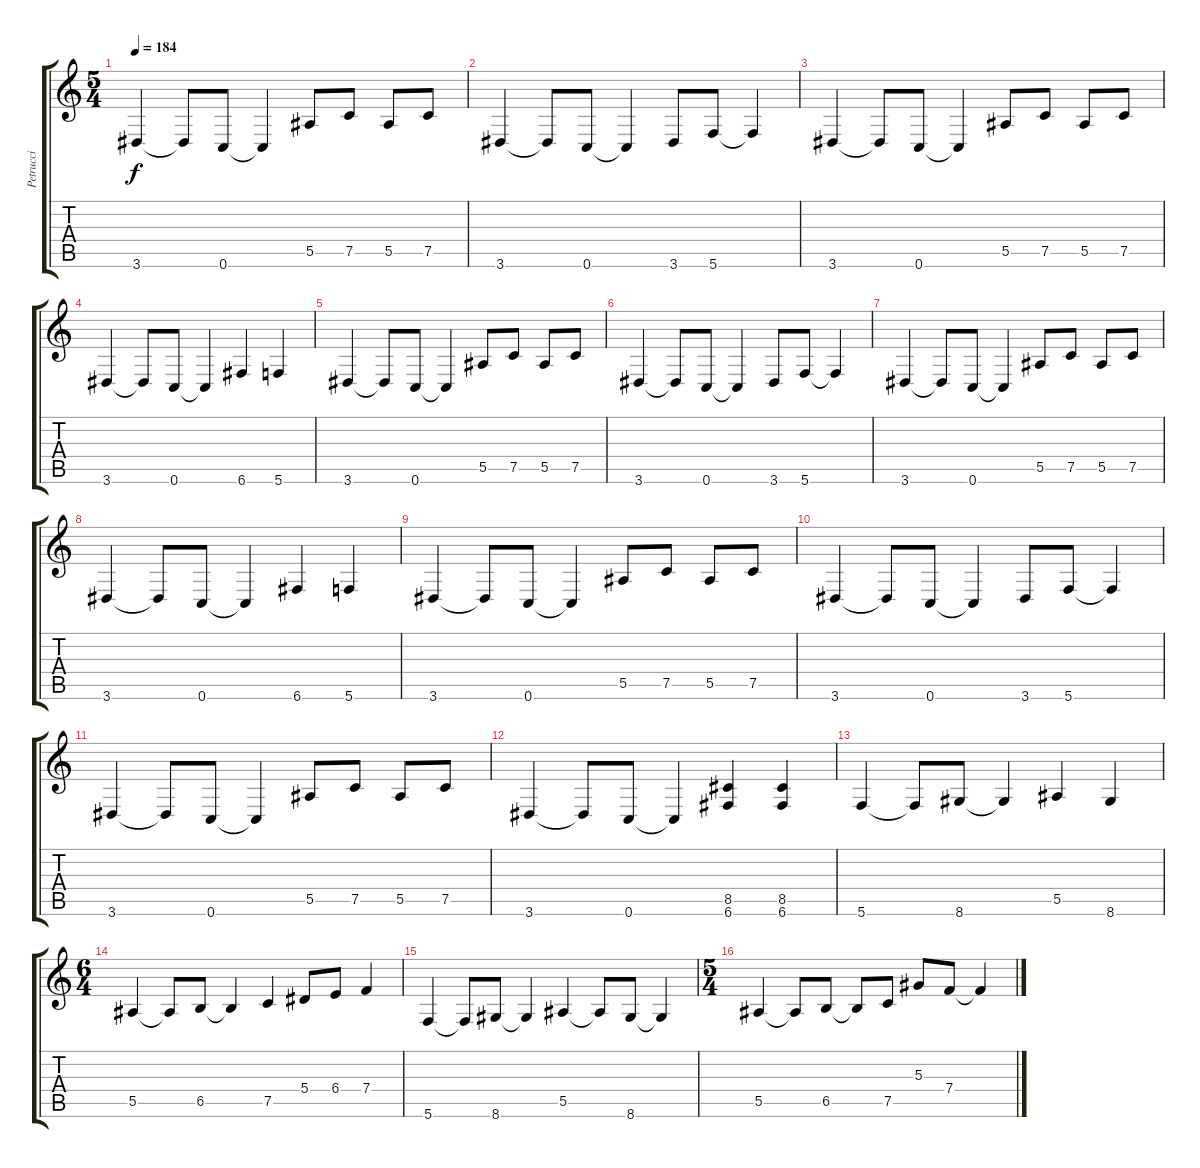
\track ("Petrucci" "Petrucci") {instrument distortionguitar}
\staff {score tabs}
\tuning (C4 G3 Eb3 Bb2 F2 C2) {hide}
\ts (5 4)
\tempo 184
\clef g2
\ks c
3.6.4{dy f} 3.6{t}.8 0.6.8 0.6{t}.4 5.5.8 7.5.8 5.5.8 7.5.8 |
3.6.4 3.6{t}.8 0.6.8 0.6{t}.4 3.6.8 5.6.8 5.6{t}.4 |
3.6.4 3.6{t}.8 0.6.8 0.6{t}.4 5.5.8 7.5.8 5.5.8 7.5.8 |
3.6.4 3.6{t}.8 0.6.8 0.6{t}.4 6.6.4 5.6.4 |
3.6.4 3.6{t}.8 0.6.8 0.6{t}.4 5.5.8 7.5.8 5.5.8 7.5.8 |
3.6.4 3.6{t}.8 0.6.8 0.6{t}.4 3.6.8 5.6.8 5.6{t}.4 |
3.6.4 3.6{t}.8 0.6.8 0.6{t}.4 5.5.8 7.5.8 5.5.8 7.5.8 |
3.6.4 3.6{t}.8 0.6.8 0.6{t}.4 6.6.4 5.6.4 |
3.6.4 3.6{t}.8 0.6.8 0.6{t}.4 5.5.8 7.5.8 5.5.8 7.5.8 |
3.6.4 3.6{t}.8 0.6.8 0.6{t}.4 3.6.8 5.6.8 5.6{t}.4 |
3.6.4 3.6{t}.8 0.6.8 0.6{t}.4 5.5.8 7.5.8 5.5.8 7.5.8 |
3.6.4 3.6{t}.8 0.6.8 0.6{t}.4 (8.5 6.6).4 (8.5 6.6).4 |
5.6.4 5.6{t}.8 8.6.8 8.6{t}.4 5.5.4 8.6.4 |
\ts (6 4)
5.5.4 5.5{t}.8 6.5.8 6.5{t}.4 7.5.4 5.4.8 6.4.8 7.4.4 |
5.6.4 5.6{t}.8 8.6.8 8.6{t}.4 5.5.4 5.5{t}.8 8.6.8 8.6{t}.4 |
\ts (5 4)
5.5.4 5.5{t}.8 6.5.8 6.5{t}.8 7.5.8 5.3.8 7.4.8 7.4{t}.4
